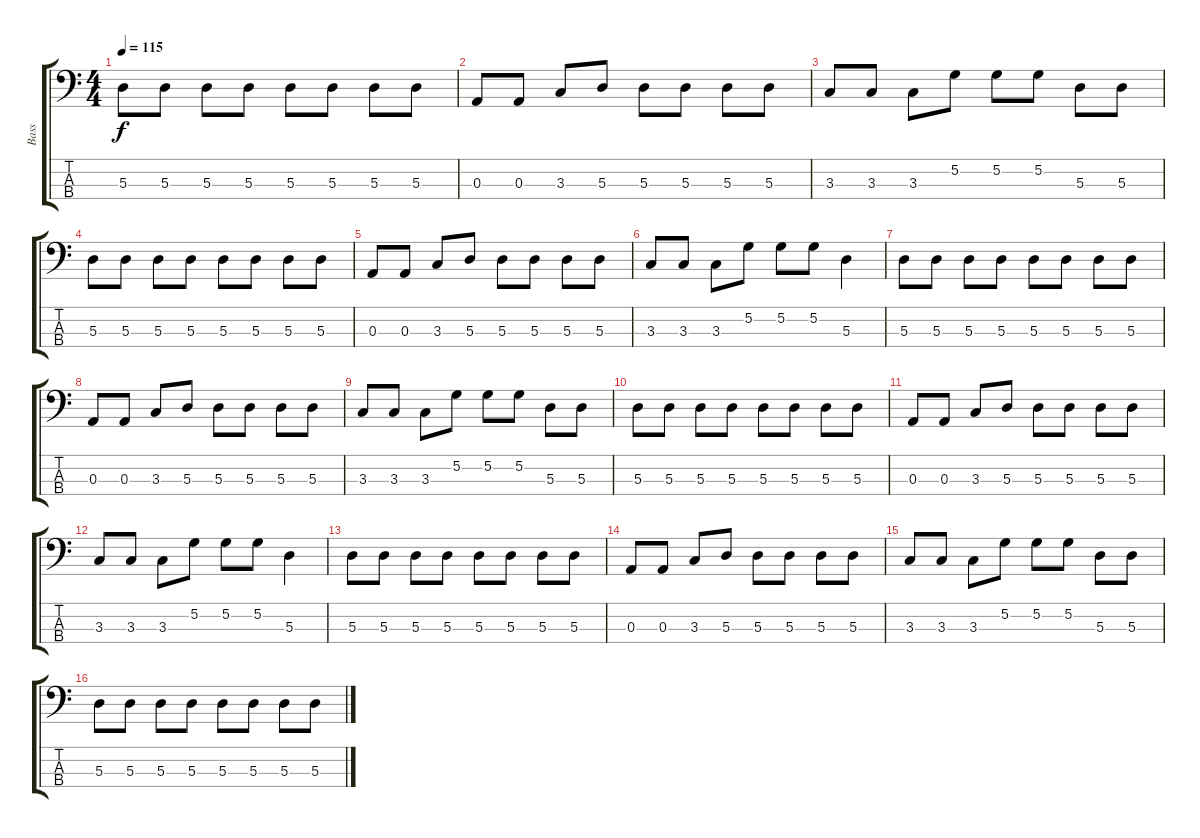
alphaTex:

\track ("Bass" "Bass") {instrument electricbassfinger}
\staff {score tabs}
\tuning (G2 D2 A1 E1) {hide}
\ts (4 4)
\tempo 115
\clef f4
\ks c
5.3.8{dy f} 5.3.8 5.3.8 5.3.8 5.3.8 5.3.8 5.3.8 5.3.8 |
0.3.8 0.3.8 3.3.8 5.3.8 5.3.8 5.3.8 5.3.8 5.3.8 |
3.3.8 3.3.8 3.3.8 5.2.8 5.2.8 5.2.8 5.3.8 5.3.8 |
5.3.8 5.3.8 5.3.8 5.3.8 5.3.8 5.3.8 5.3.8 5.3.8 |
0.3.8 0.3.8 3.3.8 5.3.8 5.3.8 5.3.8 5.3.8 5.3.8 |
3.3.8 3.3.8 3.3.8 5.2.8 5.2.8 5.2.8 5.3.4 |
5.3.8 5.3.8 5.3.8 5.3.8 5.3.8 5.3.8 5.3.8 5.3.8 |
0.3.8 0.3.8 3.3.8 5.3.8 5.3.8 5.3.8 5.3.8 5.3.8 |
3.3.8 3.3.8 3.3.8 5.2.8 5.2.8 5.2.8 5.3.8 5.3.8 |
5.3.8 5.3.8 5.3.8 5.3.8 5.3.8 5.3.8 5.3.8 5.3.8 |
0.3.8 0.3.8 3.3.8 5.3.8 5.3.8 5.3.8 5.3.8 5.3.8 |
3.3.8 3.3.8 3.3.8 5.2.8 5.2.8 5.2.8 5.3.4 |
5.3.8 5.3.8 5.3.8 5.3.8 5.3.8 5.3.8 5.3.8 5.3.8 |
0.3.8 0.3.8 3.3.8 5.3.8 5.3.8 5.3.8 5.3.8 5.3.8 |
3.3.8 3.3.8 3.3.8 5.2.8 5.2.8 5.2.8 5.3.8 5.3.8 |
5.3.8 5.3.8 5.3.8 5.3.8 5.3.8 5.3.8 5.3.8 5.3.8
